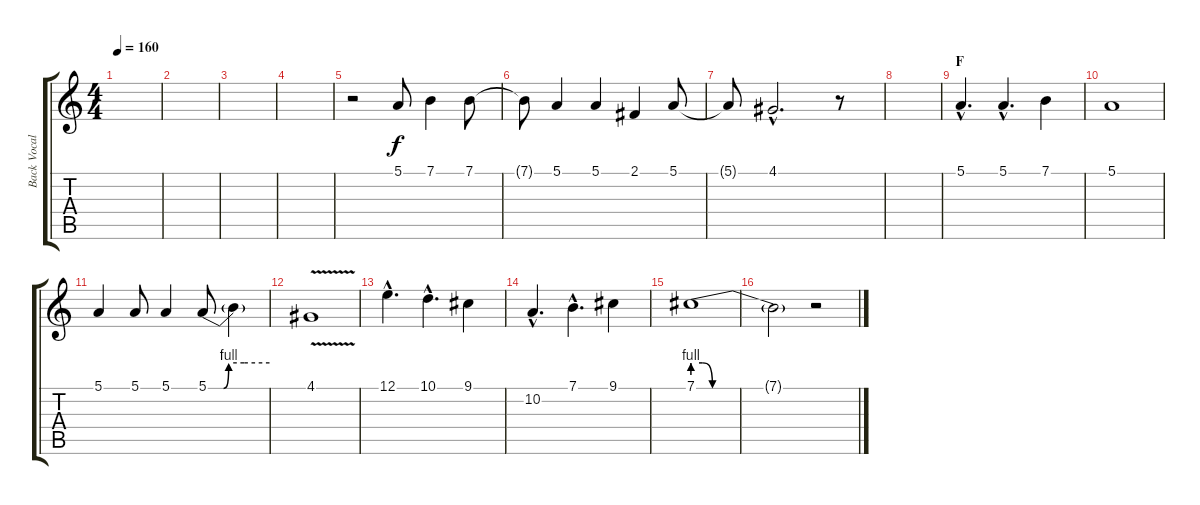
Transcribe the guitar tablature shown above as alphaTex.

\track ("Back Vocals" "Back Vocal") {instrument lead6voice}
\staff {score tabs}
\tuning (E4 B3 G3 D3 A2 D2) {hide}
\ts (4 4)
\tempo 160
\clef g2
\ks c
|
|
|
|
r.2 5.1.8 7.1.4 7.1.8 |
7.1{t}.8 5.1.4 5.1.4 2.1.4 5.1.8 |
5.1{t}.8 4.1{hac}.2{d} r.8 |
|
\section ("" "F")
5.1{hac}.4{d} 5.1{hac}.4{d} 7.1.4 |
5.1.1 |
5.1.4 5.1.8 5.1.4 5.1{be (custom 0 0 15 0 20 4 35 4 60 4)}.8 5.1{t}.4 |
4.1{v}.1 |
12.1{hac}.4{d} 10.1{hac}.4{d} 9.1.4 |
10.2{hac}.4{d} 7.1{hac}.4{d} 9.1.4 |
7.1{be (custom 0 4 5 4 10 0 15 0 40 0 60 0)}.1 |
7.1{t}.2 r.2
